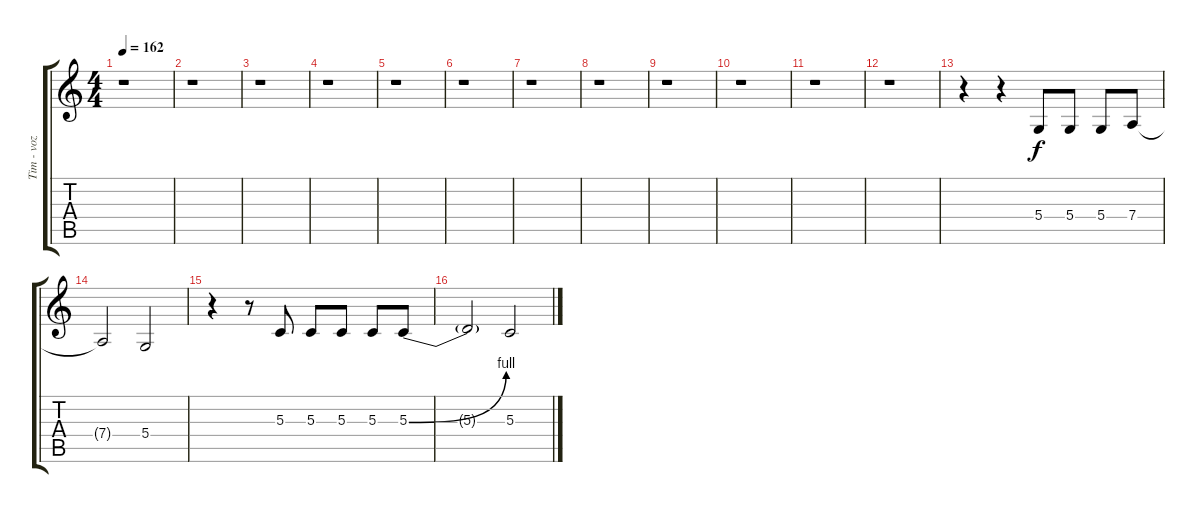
\track ("Tim - voz" "Tim - voz") {instrument tenorsax}
\staff {score tabs}
\tuning (E4 B3 G3 D3 A2 E2) {hide}
\ts (4 4)
\tempo 162
\clef g2
\ks c
r.1{dy f} |
r.1 |
r.1 |
r.1 |
r.1 |
r.1 |
r.1 |
r.1 |
r.1 |
r.1 |
r.1 |
r.1 |
r.4 r.4 5.4.8 5.4.8 5.4.8 7.4.8 |
7.4{t}.2 5.4.2 |
r.4 r.8 5.3.8 5.3.8 5.3.8 5.3.8 5.3{be (bend 0 0 60 4)}.8 |
5.3{t}.2 5.3.2
